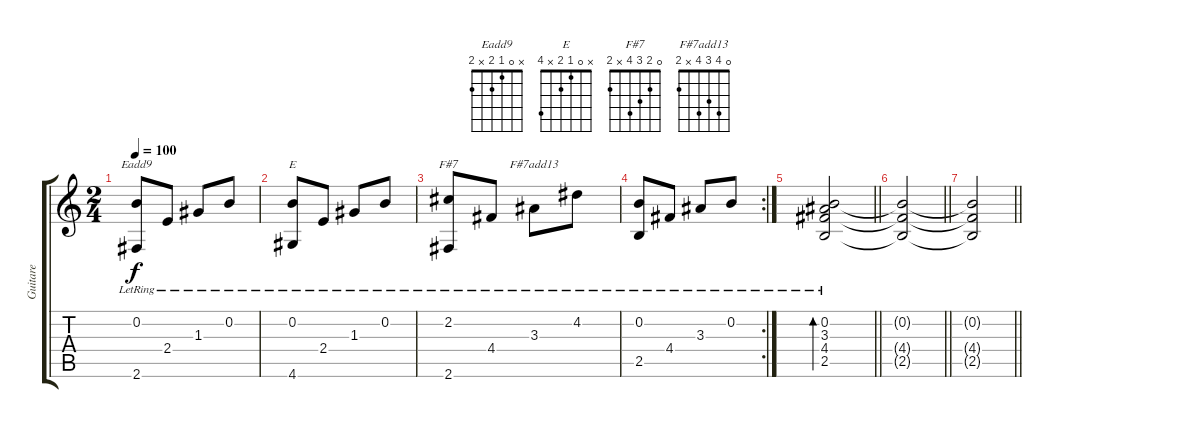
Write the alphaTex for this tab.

\track ("Guitare" "Guitare") {instrument acousticguitarnylon}
\staff {score tabs}
\tuning (E4 B3 G3 D3 A2 E2) {hide}
\chord ("Eadd9" x 0 1 2 x 2)
\chord ("E" x 0 1 2 x 4)
\chord ("F#7" 0 2 3 4 x 2)
\chord ("F#7add13" 0 4 3 4 x 2)
\ts (2 4)
\tempo 100
\clef g2
\ks c
(0.2{lr} 2.6{lr}).8{ch "Eadd9" dy f} 2.4{lr}.8 1.3{lr}.8 0.2{lr}.8 |
(0.2{lr} 4.6{lr}).8{ch "E"} 2.4{lr}.8 1.3{lr}.8 0.2{lr}.8 |
(2.2{lr} 2.6{lr}).8{ch "F#7"} 4.4{lr}.8 3.3{lr}.8{ch "F#7add13"} 4.2{lr}.8 |
\rc 2
(0.2{lr} 2.5{lr}).8 4.4{lr}.8 3.3{lr}.8 0.2{lr}.8 |
\barLineRight lightlight
(0.2{lr} 3.3{lr} 4.4{lr} 2.5{lr}).2{bd 480} |
\barLineRight lightlight
(0.2{t} 4.4{t} 2.5{t}).2 |
\barLineRight lightlight
(0.2{t} 4.4{t} 2.5{t}).2
